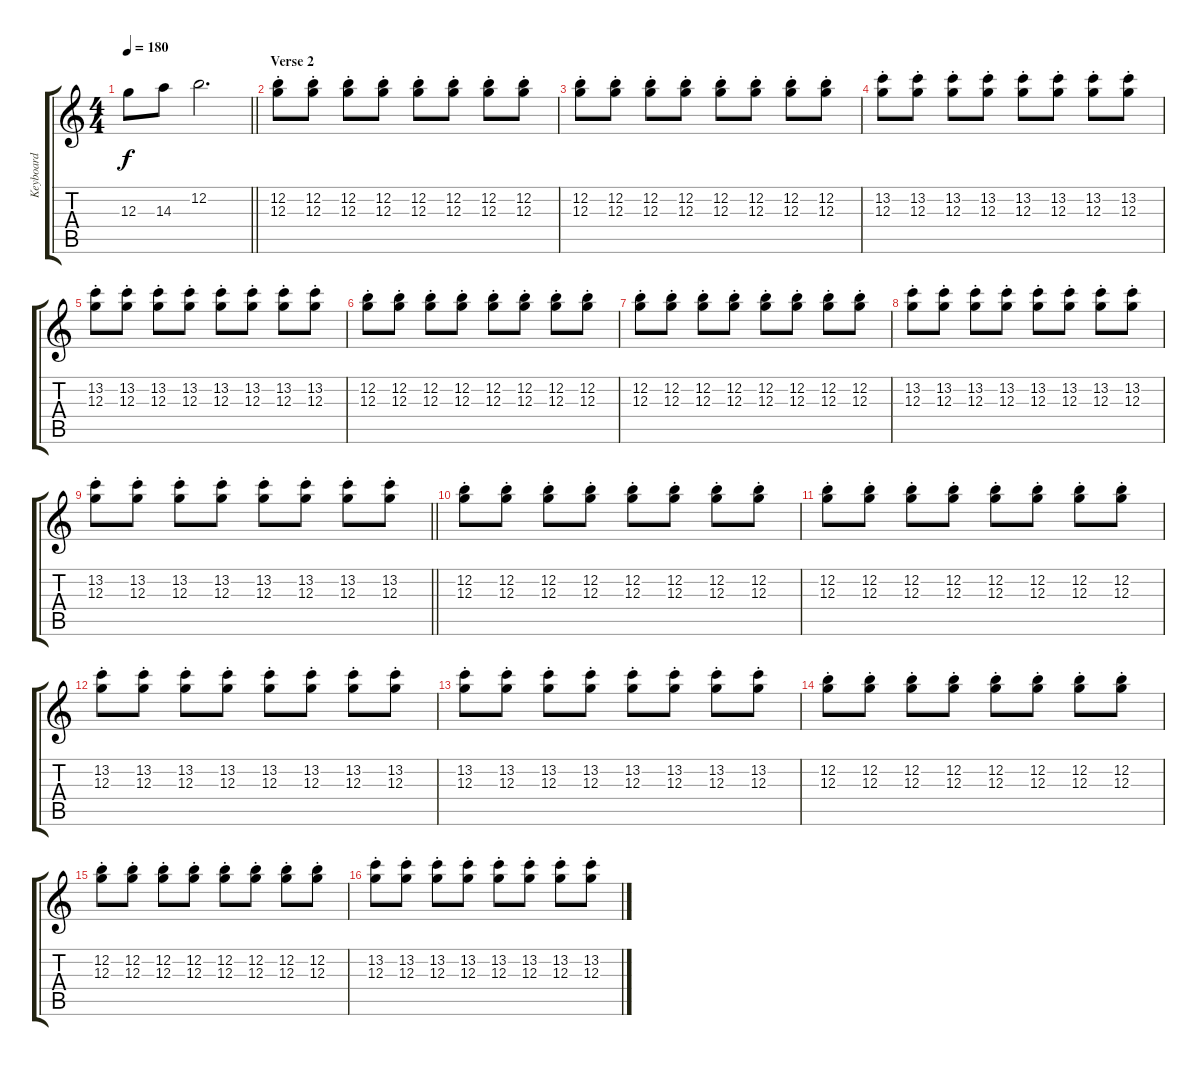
\track ("Keyboard" "Keyboard") {instrument rockorgan}
\staff {score tabs}
\tuning (E5 B4 G4 D4 A3 E3) {hide}
\ts (4 4)
\tempo 180
\clef g2
\barLineRight lightlight
\ks c
12.3.8{dy f} 14.3.8 12.2.2{d} |
\section ("" "Verse 2")
(12.2{st} 12.3).8{volume 7} (12.2{st} 12.3).8 (12.2{st} 12.3).8 (12.2{st} 12.3).8 (12.2{st} 12.3).8 (12.2{st} 12.3).8 (12.2{st} 12.3).8 (12.2{st} 12.3).8 |
(12.2{st} 12.3).8 (12.2{st} 12.3).8 (12.2{st} 12.3).8 (12.2{st} 12.3).8 (12.2{st} 12.3).8 (12.2{st} 12.3).8 (12.2{st} 12.3).8 (12.2{st} 12.3).8 |
(13.2{st} 12.3).8 (13.2{st} 12.3).8 (13.2{st} 12.3).8 (13.2{st} 12.3).8 (13.2{st} 12.3).8 (13.2{st} 12.3).8 (13.2{st} 12.3).8 (13.2{st} 12.3).8 |
(13.2{st} 12.3).8 (13.2{st} 12.3).8 (13.2{st} 12.3).8 (13.2{st} 12.3).8 (13.2{st} 12.3).8 (13.2{st} 12.3).8 (13.2{st} 12.3).8 (13.2{st} 12.3).8 |
(12.2{st} 12.3).8 (12.2{st} 12.3).8 (12.2{st} 12.3).8 (12.2{st} 12.3).8 (12.2{st} 12.3).8 (12.2{st} 12.3).8 (12.2{st} 12.3).8 (12.2{st} 12.3).8 |
(12.2{st} 12.3).8 (12.2{st} 12.3).8 (12.2{st} 12.3).8 (12.2{st} 12.3).8 (12.2{st} 12.3).8 (12.2{st} 12.3).8 (12.2{st} 12.3).8 (12.2{st} 12.3).8 |
(13.2{st} 12.3).8 (13.2{st} 12.3).8 (13.2{st} 12.3).8 (13.2{st} 12.3).8 (13.2{st} 12.3).8 (13.2{st} 12.3).8 (13.2{st} 12.3).8 (13.2{st} 12.3).8 |
\barLineRight lightlight
(13.2{st} 12.3).8 (13.2{st} 12.3).8 (13.2{st} 12.3).8 (13.2{st} 12.3).8 (13.2{st} 12.3).8 (13.2{st} 12.3).8 (13.2{st} 12.3).8 (13.2{st} 12.3).8 |
\section ("" "")
(12.2{st} 12.3).8 (12.2{st} 12.3).8 (12.2{st} 12.3).8 (12.2{st} 12.3).8 (12.2{st} 12.3).8 (12.2{st} 12.3).8 (12.2{st} 12.3).8 (12.2{st} 12.3).8 |
(12.2{st} 12.3).8 (12.2{st} 12.3).8 (12.2{st} 12.3).8 (12.2{st} 12.3).8 (12.2{st} 12.3).8 (12.2{st} 12.3).8 (12.2{st} 12.3).8 (12.2{st} 12.3).8 |
(13.2{st} 12.3).8 (13.2{st} 12.3).8 (13.2{st} 12.3).8 (13.2{st} 12.3).8 (13.2{st} 12.3).8 (13.2{st} 12.3).8 (13.2{st} 12.3).8 (13.2{st} 12.3).8 |
(13.2{st} 12.3).8 (13.2{st} 12.3).8 (13.2{st} 12.3).8 (13.2{st} 12.3).8 (13.2{st} 12.3).8 (13.2{st} 12.3).8 (13.2{st} 12.3).8 (13.2{st} 12.3).8 |
(12.2{st} 12.3).8 (12.2{st} 12.3).8 (12.2{st} 12.3).8 (12.2{st} 12.3).8 (12.2{st} 12.3).8 (12.2{st} 12.3).8 (12.2{st} 12.3).8 (12.2{st} 12.3).8 |
(12.2{st} 12.3).8 (12.2{st} 12.3).8 (12.2{st} 12.3).8 (12.2{st} 12.3).8 (12.2{st} 12.3).8 (12.2{st} 12.3).8 (12.2{st} 12.3).8 (12.2{st} 12.3).8 |
(13.2{st} 12.3).8 (13.2{st} 12.3).8 (13.2{st} 12.3).8 (13.2{st} 12.3).8 (13.2{st} 12.3).8 (13.2{st} 12.3).8 (13.2{st} 12.3).8 (13.2{st} 12.3).8
